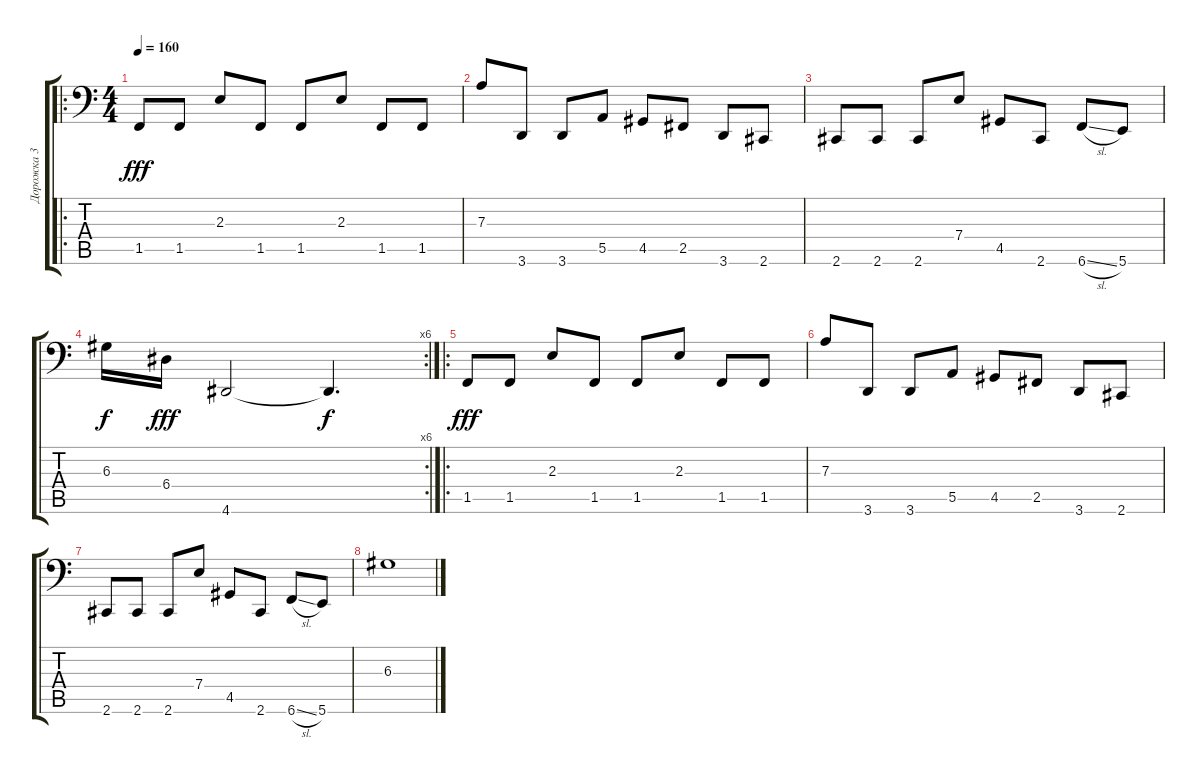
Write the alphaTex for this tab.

\track ("Дорожка 3" "Дорожка 3") {instrument slapbass2}
\staff {score tabs}
\tuning (B2 Gb2 D2 A1 E1 B0) {hide}
\ro
\ts (4 4)
\tempo 160
\clef f4
\ks c
1.5.8{dy fff} 1.5.8 2.3.8 1.5.8 1.5.8 2.3.8 1.5.8 1.5.8 |
7.3.8 3.6.8 3.6.8 5.5.8 4.5.8 2.5.8 3.6.8 2.6.8 |
2.6.8 2.6.8 2.6.8 7.4.8 4.5.8 2.6.8 6.6{sl}.8 5.6.8 |
\rc 6
6.3.16{dy f} 6.4.16{dy fff} 4.6.2 4.6{t}.4{d dy f} |
\ro
1.5.8{dy fff} 1.5.8 2.3.8 1.5.8 1.5.8 2.3.8 1.5.8 1.5.8 |
7.3.8 3.6.8 3.6.8 5.5.8 4.5.8 2.5.8 3.6.8 2.6.8 |
2.6.8 2.6.8 2.6.8 7.4.8 4.5.8 2.6.8 6.6{sl}.8 5.6.8 |
6.3.1
